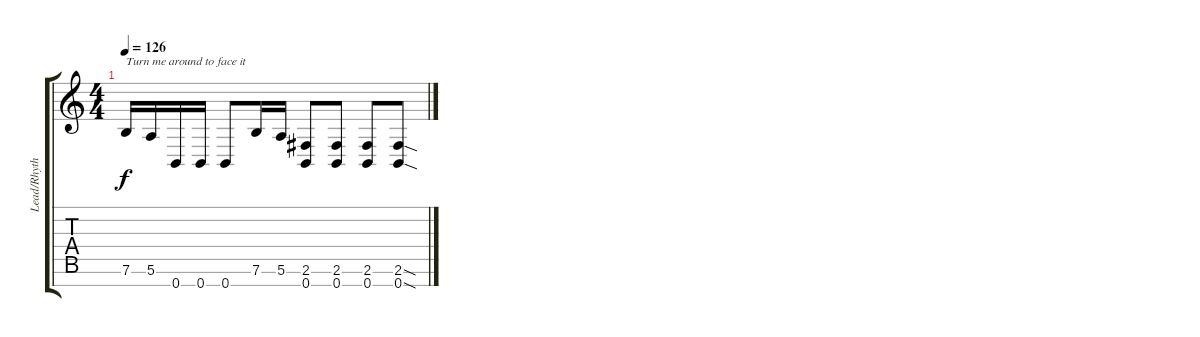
\track ("Lead/Rhythm" "Lead/Rhyth") {instrument distortionguitar}
\staff {score tabs}
\tuning (E4 B3 G3 D3 A2 E2 B1) {hide}
\ts (4 4)
\tempo 126
\clef g2
\ks c
7.6.16{txt "Turn me around to face it" dy f} 5.6.16 0.7.16 0.7.16 0.7.8 7.6.16 5.6.16 (2.6 0.7).8 (2.6 0.7).8 (2.6 0.7).8 (2.6{sod} 0.7{sod}).8
